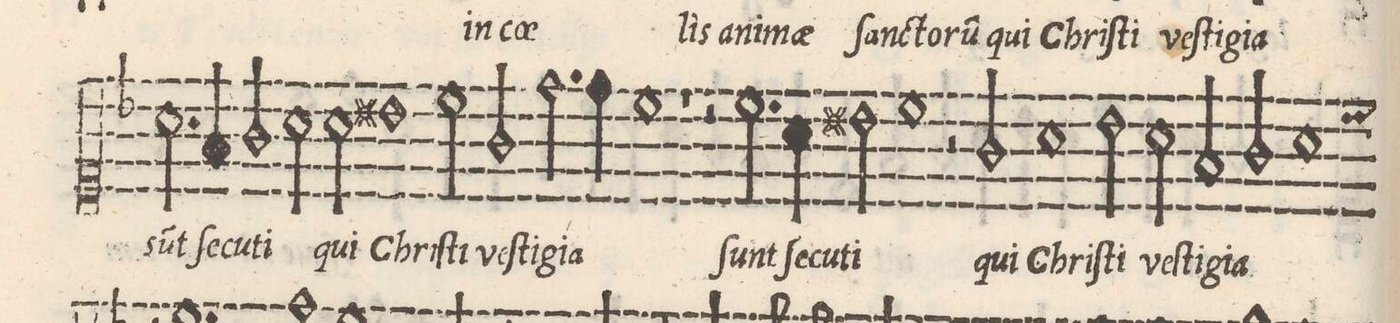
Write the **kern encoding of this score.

**kern	**text
*I"CANTO	*
*clefC1	*
*k[b-]	*
*met(C|)	*
*M2/1	*
*custos:a	*
2.a\	su(n)t
=14-	=14-
4fny/	ſe-
2g/	-cu-
2a\	-ti
2a\	qui
=15-	=15-
1bn	Chri-
2cc\	-ſti
2g/	ve-
=16-	=16-
2.dd\	-ſti-
4dd\	-gi-
1cc	-a
=17-	=17-
1r	.
2r	.
2.cc\	ſunt
=18-	=18-
4a\	ſe-
2bn\	-cu-
1cc	-ti
=19-	=19-
2r	.
2g/	qui
1a	Chri-
=20-	=20-
2b-y\	-ſti
2a\	ve-
2f/	-ſti-
2g/	-gi-
=21-	=21-
1a	-a
*-	*-
